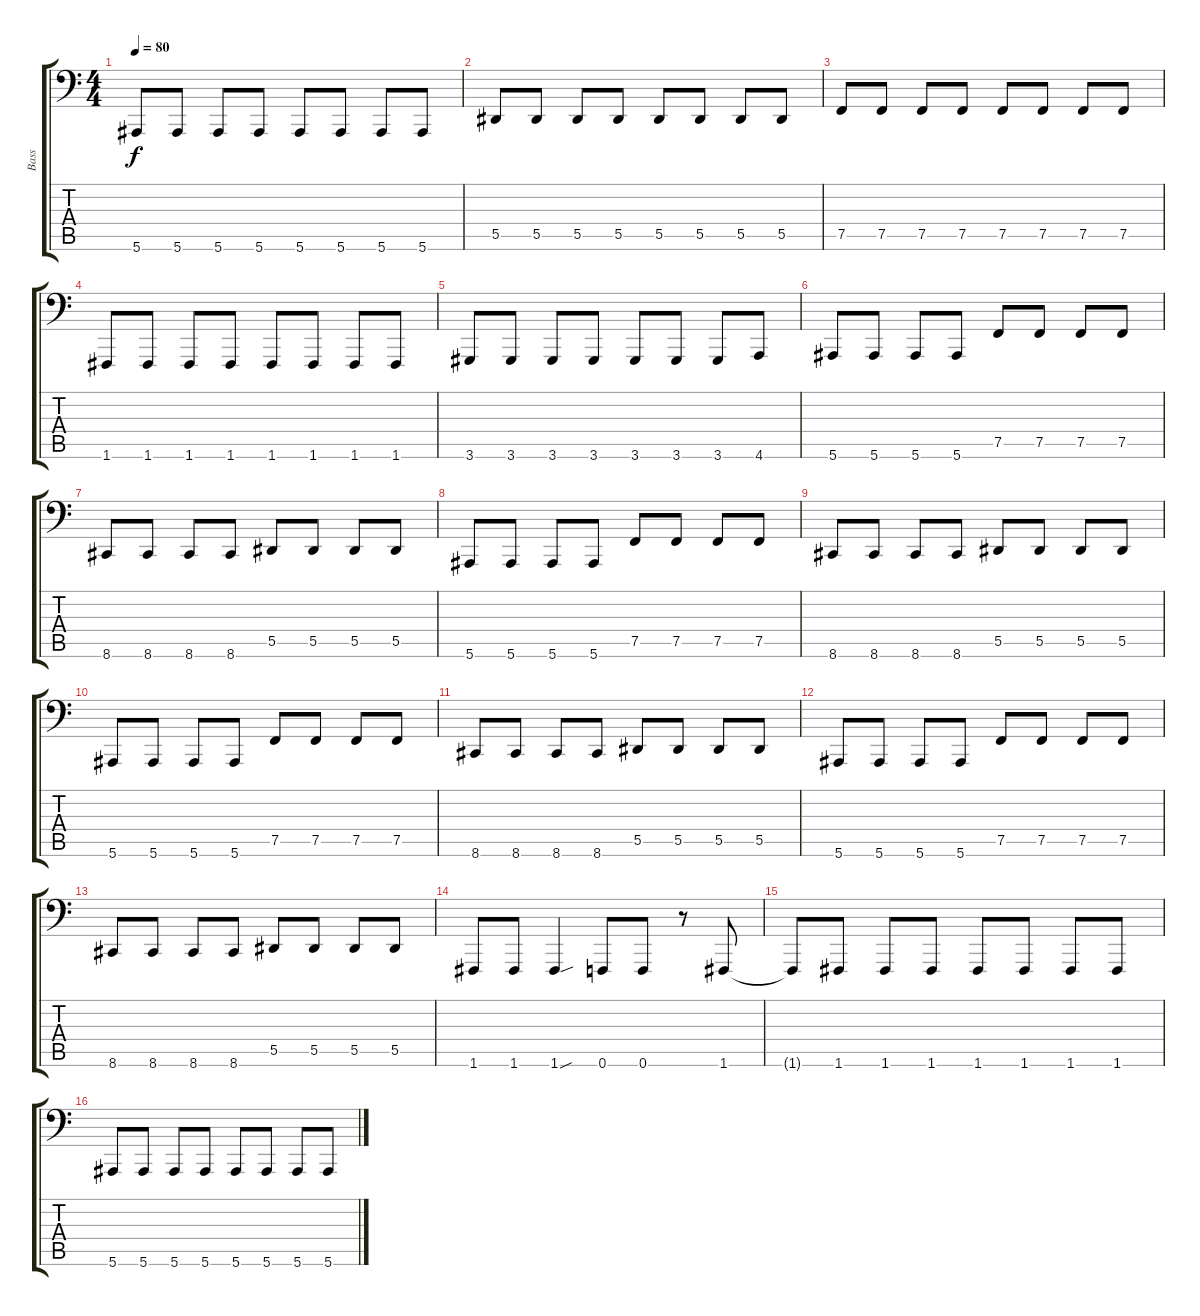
\track ("Bass" "Bass") {instrument electricbassfinger}
\staff {score tabs}
\tuning (Gb2 Db2 Ab1 Eb1 Bb0 F0) {hide}
\ts (4 4)
\tempo 80
\clef f4
\ks c
5.6.8{dy f} 5.6.8 5.6.8 5.6.8 5.6.8 5.6.8 5.6.8 5.6.8 |
5.5.8 5.5.8 5.5.8 5.5.8 5.5.8 5.5.8 5.5.8 5.5.8 |
7.5.8 7.5.8 7.5.8 7.5.8 7.5.8 7.5.8 7.5.8 7.5.8 |
1.6.8 1.6.8 1.6.8 1.6.8 1.6.8 1.6.8 1.6.8 1.6.8 |
3.6.8 3.6.8 3.6.8 3.6.8 3.6.8 3.6.8 3.6.8 4.6.8 |
5.6.8 5.6.8 5.6.8 5.6.8 7.5.8 7.5.8 7.5.8 7.5.8 |
8.6.8 8.6.8 8.6.8 8.6.8 5.5.8 5.5.8 5.5.8 5.5.8 |
5.6.8 5.6.8 5.6.8 5.6.8 7.5.8 7.5.8 7.5.8 7.5.8 |
8.6.8 8.6.8 8.6.8 8.6.8 5.5.8 5.5.8 5.5.8 5.5.8 |
5.6.8 5.6.8 5.6.8 5.6.8 7.5.8 7.5.8 7.5.8 7.5.8 |
8.6.8 8.6.8 8.6.8 8.6.8 5.5.8 5.5.8 5.5.8 5.5.8 |
5.6.8 5.6.8 5.6.8 5.6.8 7.5.8 7.5.8 7.5.8 7.5.8 |
8.6.8 8.6.8 8.6.8 8.6.8 5.5.8 5.5.8 5.5.8 5.5.8 |
1.6.8 1.6.8 1.6{sou}.4 0.6.8 0.6.8 r.8 1.6.8 |
1.6{t}.8 1.6.8 1.6.8 1.6.8 1.6.8 1.6.8 1.6.8 1.6.8 |
5.6.8 5.6.8 5.6.8 5.6.8 5.6.8 5.6.8 5.6.8 5.6.8
